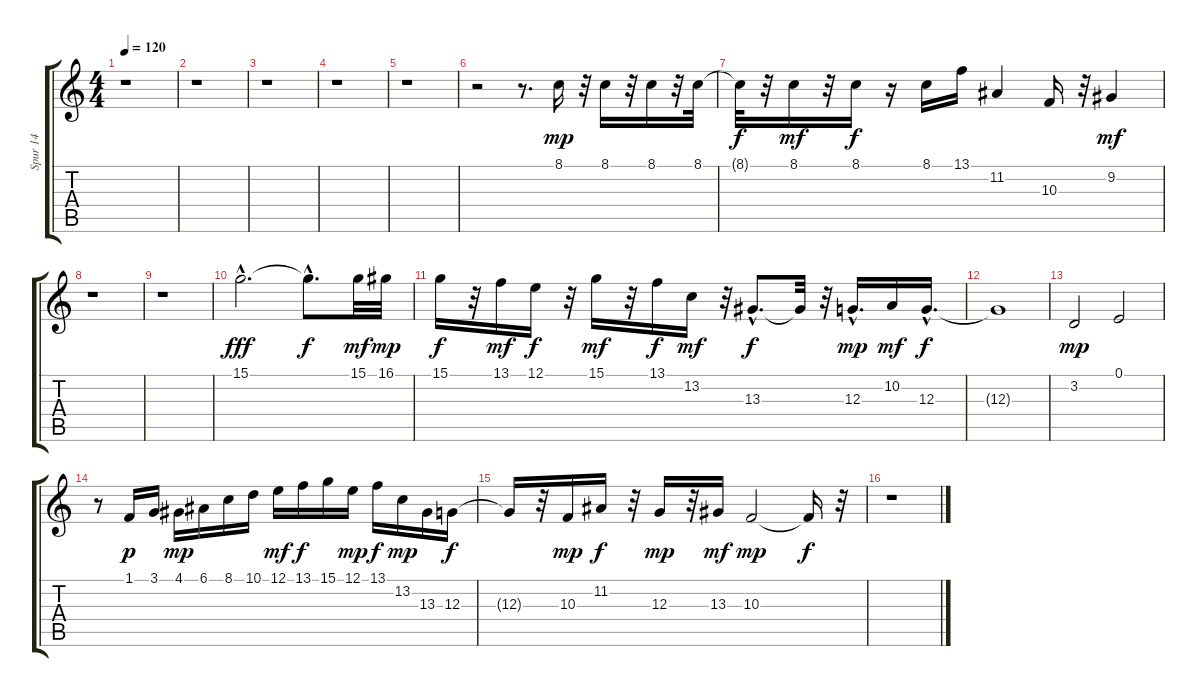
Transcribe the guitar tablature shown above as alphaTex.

\track ("Spur 14" "Spur 14") {instrument oboe}
\staff {score tabs}
\tuning (E4 B3 G3 D3 A2 E2) {hide}
\ts (4 4)
\tempo 120
\clef g2
\ks c
r.1{dy mp} |
r.1 |
r.1 |
r.1 |
r.1 |
r.2 r.8{d} 8.1.16 r.32 8.1.16 r.32 8.1.16 r.32 8.1.32 |
8.1{t}.32{dy f} r.32 8.1.16{dy mf} r.32 8.1.16{dy f} r.16 8.1.16 13.1.16 11.2.4 10.3.16 r.32 9.2.4{dy mf} |
r.1 |
r.1 |
15.1{hac}.2{d dy fff} 15.1{hac t}.8{d dy f} 15.1.32{dy mf} 16.1.32{dy mp} |
15.1.16{dy f} r.32 13.1.16{dy mf} 12.1.16{dy f} r.32 15.1.16{dy mf} r.32 13.1.16{dy f} 13.2.16{dy mf} r.32 13.3{hac}.8{d dy f} 13.3{t}.32 r.32 12.3{hac}.16{d dy mp} 10.2.16{dy mf} 12.3{hac}.16{d dy f} |
12.3{t}.1 |
3.2.2{dy mp} 0.1.2 |
r.8 1.1.16{dy p} 3.1.16 4.1.16{dy mp} 6.1.16 8.1.16 10.1.16 12.1.16{dy mf} 13.1.16{dy f} 15.1.16 12.1.16{dy mp} 13.1.16{dy f} 13.2.16{dy mp} 13.3.16 12.3.16{dy f} |
12.3{t}.16 r.32 10.3.16{dy mp} 11.2.16{dy f} r.32 12.3.16{dy mp} r.32 13.3.16{dy mf} 10.3.2{dy mp} 10.3{t}.16{dy f} r.32 |
r.1
